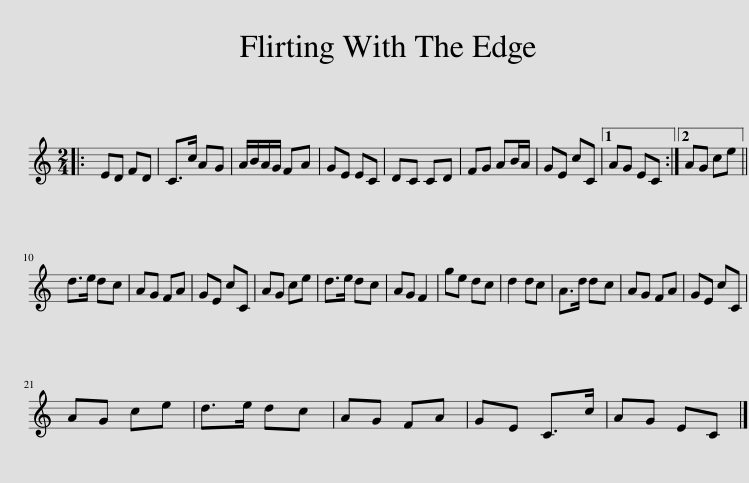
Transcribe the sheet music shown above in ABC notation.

X:1
L:1/8
M:2/4
I:linebreak $
K:C
V:1 treble
V:1
|: ED FD | C>c AG | A/B/A/G/ FA | GE EC | DC CD | %5
 FG AB/A/ | GE cC |1 AG EC :|2 AG ce ||$ d>e dc | %10
 AG FA | GE cC | AG ce | d>e dc | AG F2 | %15
 ge dc | d2 dc | A>d dc | AG FA | GE cC |$ %20
 AG ce | d>e dc | AG FA | GE C>c | AG EC |] %25
